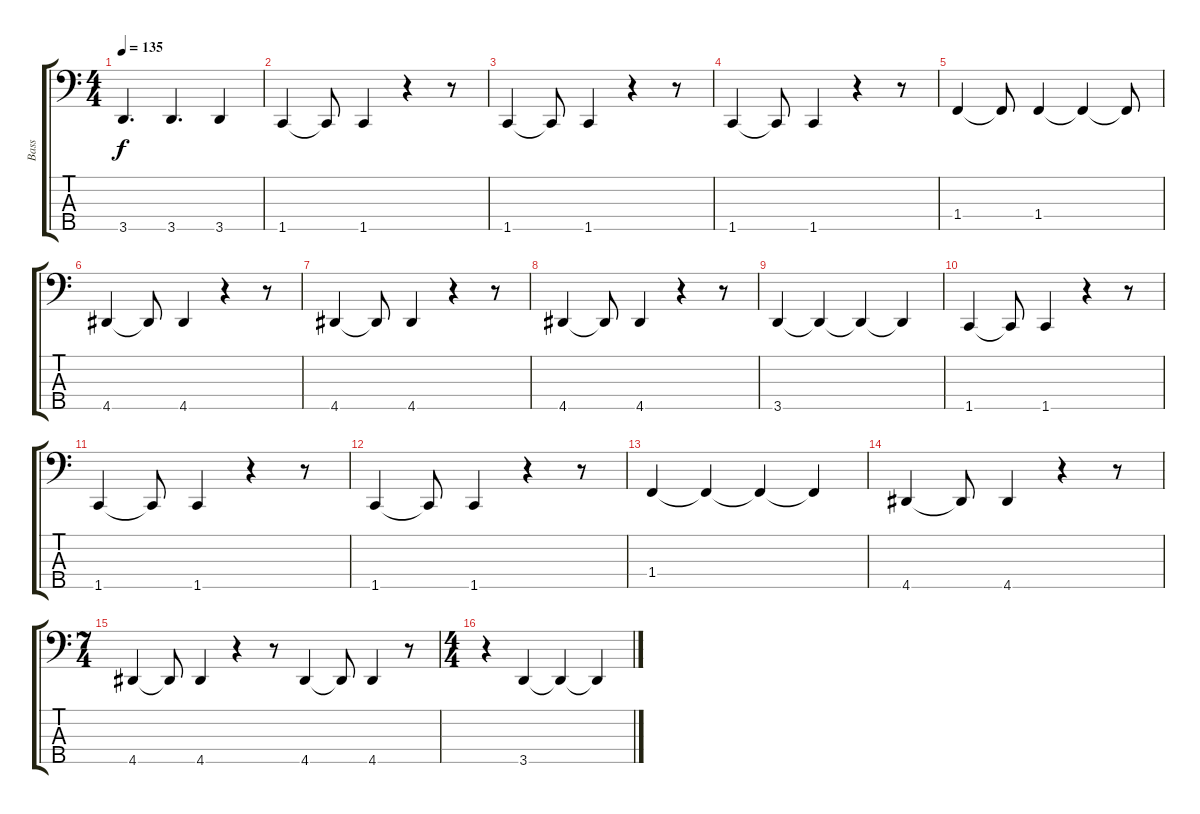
\track ("Bass" "Bass") {instrument electricbassfinger}
\staff {score tabs}
\tuning (G2 D2 A1 E1 B0) {hide}
\ts (4 4)
\tempo 135
\clef f4
\ks c
3.5.4{d dy f} 3.5.4{d} 3.5.4 |
1.5.4 1.5{t}.8 1.5.4 r.4 r.8 |
1.5.4 1.5{t}.8 1.5.4 r.4 r.8 |
1.5.4 1.5{t}.8 1.5.4 r.4 r.8 |
1.4.4 1.4{t}.8 1.4.4 1.4{t}.4 1.4{t}.8 |
4.5.4 4.5{t}.8 4.5.4 r.4 r.8 |
4.5.4 4.5{t}.8 4.5.4 r.4 r.8 |
4.5.4 4.5{t}.8 4.5.4 r.4 r.8 |
3.5.4 3.5{t}.4 3.5{t}.4 3.5{t}.4 |
1.5.4 1.5{t}.8 1.5.4 r.4 r.8 |
1.5.4 1.5{t}.8 1.5.4 r.4 r.8 |
1.5.4 1.5{t}.8 1.5.4 r.4 r.8 |
1.4.4 1.4{t}.4 1.4{t}.4 1.4{t}.4 |
4.5.4 4.5{t}.8 4.5.4 r.4 r.8 |
\ts (7 4)
4.5.4 4.5{t}.8 4.5.4 r.4 r.8 4.5.4 4.5{t}.8 4.5.4 r.8 |
\ts (4 4)
r.4 3.5.4 3.5{t}.4 3.5{t}.4
